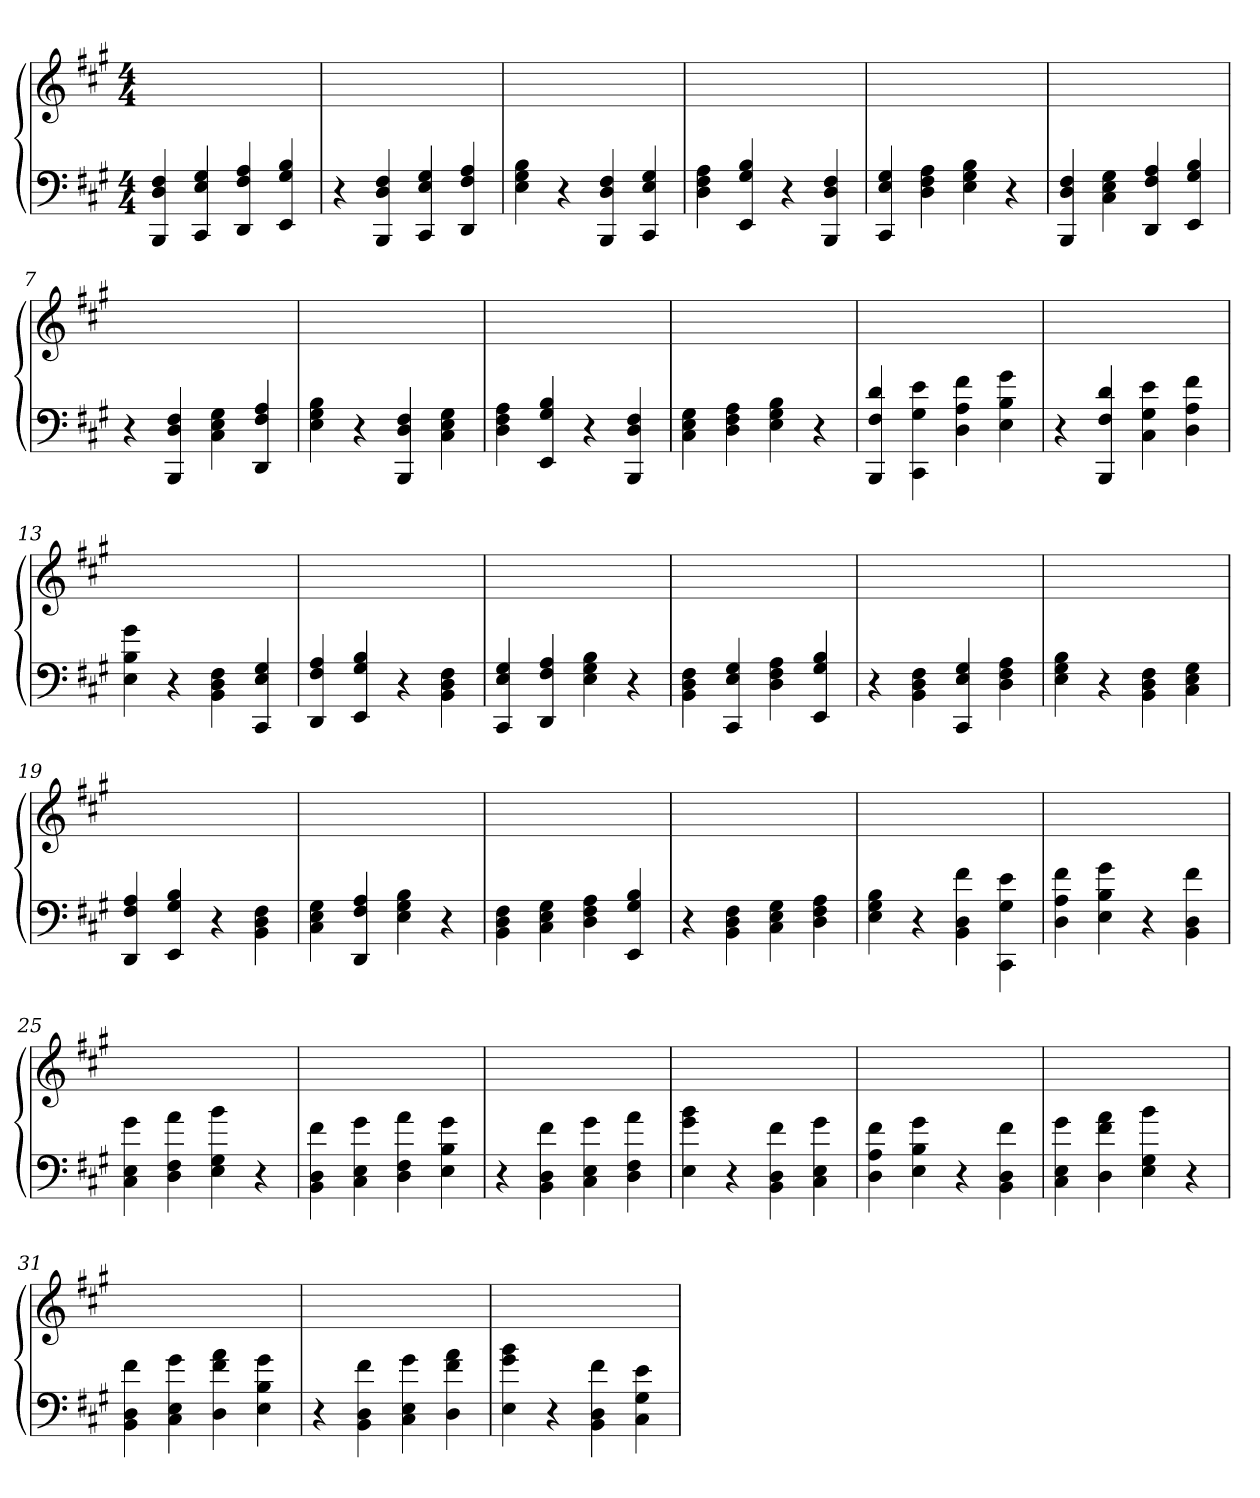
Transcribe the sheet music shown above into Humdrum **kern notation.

**kern	**kern
*part2	*part1
*staff2	*staff1
*clefF4	*clefG2
*k[f#c#g#]	*k[f#c#g#]
*A:	*A:
*M4/4	*M4/4
*MM60	*MM60
=1	=1
4BBB 4D 4F#	1ryy
4CC# 4E 4G#	.
4DD 4F# 4A	.
4EE 4G# 4B	.
=2	=2
4r	1ryy
4BBB 4D 4F#	.
4CC# 4E 4G#	.
4DD 4F# 4A	.
=3	=3
4E 4G# 4B	1ryy
4r	.
4BBB 4D 4F#	.
4CC# 4E 4G#	.
=4	=4
4D 4F# 4A	1ryy
4EE 4G# 4B	.
4r	.
4BBB 4D 4F#	.
=5	=5
4CC# 4E 4G#	1ryy
4D 4F# 4A	.
4E 4G# 4B	.
4r	.
=6	=6
4BBB 4D 4F#	1ryy
4C# 4E 4G#	.
4DD 4F# 4A	.
4EE 4G# 4B	.
=7	=7
4r	1ryy
4BBB 4D 4F#	.
4C# 4E 4G#	.
4DD 4F# 4A	.
=8	=8
4E 4G# 4B	1ryy
4r	.
4BBB 4D 4F#	.
4C# 4E 4G#	.
=9	=9
4D 4F# 4A	1ryy
4EE 4G# 4B	.
4r	.
4BBB 4D 4F#	.
=10	=10
4C# 4E 4G#	1ryy
4D 4F# 4A	.
4E 4G# 4B	.
4r	.
=11	=11
4BBB 4F# 4d	1ryy
4CC# 4G# 4e	.
4D 4A 4f#	.
4E 4B 4g#	.
=12	=12
4r	1ryy
4BBB 4F# 4d	.
4C# 4G# 4e	.
4D 4A 4f#	.
=13	=13
4E 4B 4g#	1ryy
4r	.
4BB 4D 4F#	.
4CC# 4E 4G#	.
=14	=14
4DD 4F# 4A	1ryy
4EE 4G# 4B	.
4r	.
4BB 4D 4F#	.
=15	=15
4CC# 4E 4G#	1ryy
4DD 4F# 4A	.
4E 4G# 4B	.
4r	.
=16	=16
4BB 4D 4F#	1ryy
4CC# 4E 4G#	.
4D 4F# 4A	.
4EE 4G# 4B	.
=17	=17
4r	1ryy
4BB 4D 4F#	.
4CC# 4E 4G#	.
4D 4F# 4A	.
=18	=18
4E 4G# 4B	1ryy
4r	.
4BB 4D 4F#	.
4C# 4E 4G#	.
=19	=19
4DD 4F# 4A	1ryy
4EE 4G# 4B	.
4r	.
4BB 4D 4F#	.
=20	=20
4C# 4E 4G#	1ryy
4DD 4F# 4A	.
4E 4G# 4B	.
4r	.
=21	=21
4BB 4D 4F#	1ryy
4C# 4E 4G#	.
4D 4F# 4A	.
4EE 4G# 4B	.
=22	=22
4r	1ryy
4BB 4D 4F#	.
4C# 4E 4G#	.
4D 4F# 4A	.
=23	=23
4E 4G# 4B	1ryy
4r	.
4BB 4D 4f#	.
4CC# 4G# 4e	.
=24	=24
4D 4A 4f#	1ryy
4E 4B 4g#	.
4r	.
4BB 4D 4f#	.
=25	=25
4C# 4E 4g#	1ryy
4D 4F# 4a	.
4E 4G# 4b	.
4r	.
=26	=26
4BB 4D 4f#	1ryy
4C# 4E 4g#	.
4D 4F# 4a	.
4E 4B 4g#	.
=27	=27
4r	1ryy
4BB 4D 4f#	.
4C# 4E 4g#	.
4D 4F# 4a	.
=28	=28
4E 4g# 4b	1ryy
4r	.
4BB 4D 4f#	.
4C# 4E 4g#	.
=29	=29
4D 4A 4f#	1ryy
4E 4B 4g#	.
4r	.
4BB 4D 4f#	.
=30	=30
4C# 4E 4g#	1ryy
4D 4f# 4a	.
4E 4G# 4b	.
4r	.
=31	=31
4BB 4D 4f#	1ryy
4C# 4E 4g#	.
4D 4f# 4a	.
4E 4B 4g#	.
=32	=32
4r	1ryy
4BB 4D 4f#	.
4C# 4E 4g#	.
4D 4f# 4a	.
=33	=33
4E 4g# 4b	1ryy
4r	.
4BB 4D 4f#	.
4C# 4G# 4e	.
=	=
*-	*-
